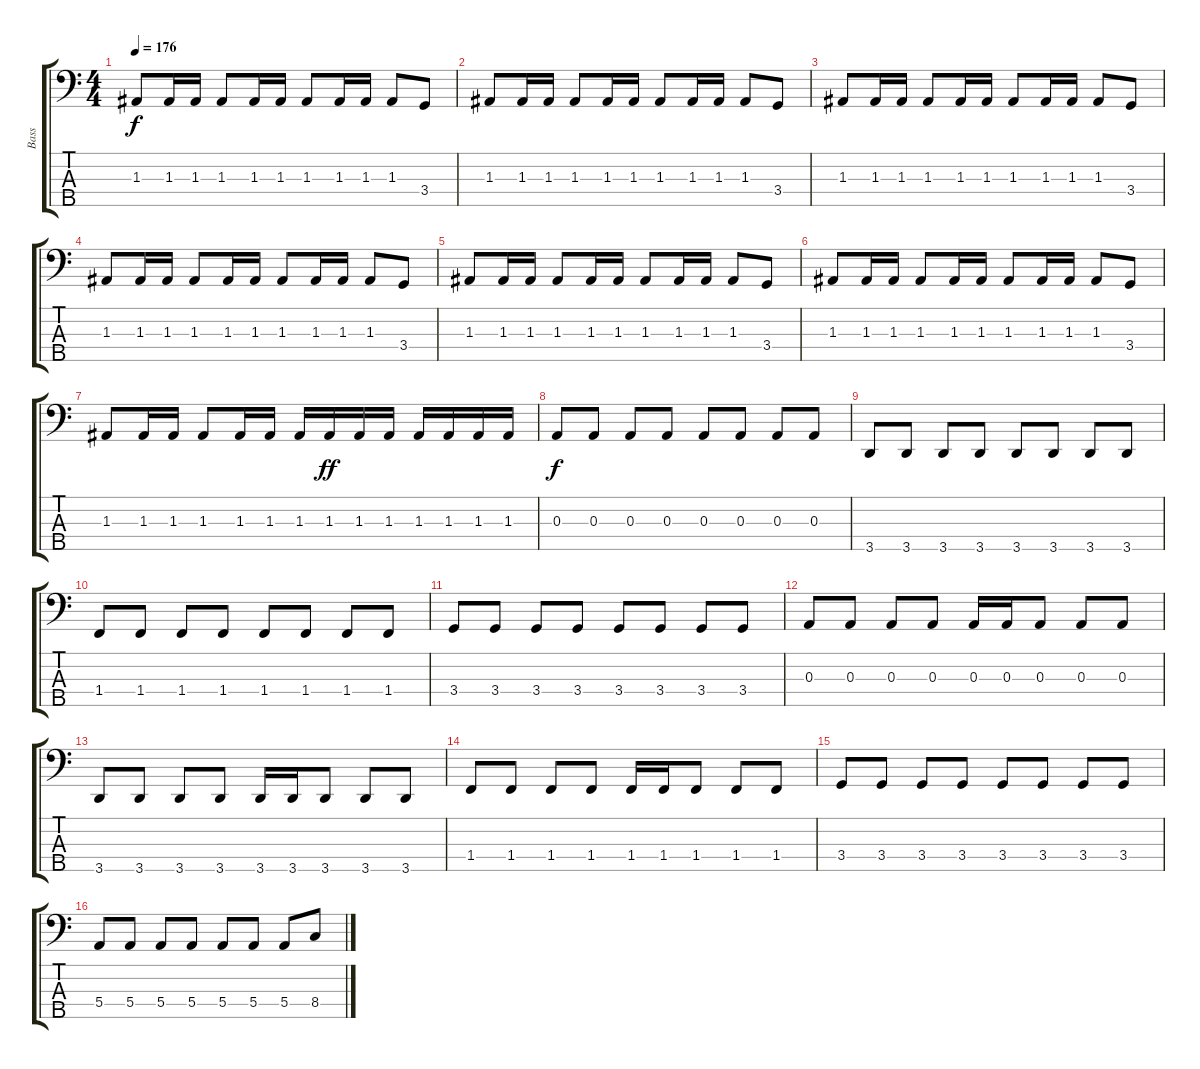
\track ("Bass" "Bass") {instrument electricbassfinger}
\staff {score tabs}
\tuning (G2 D2 A1 E1 B0) {hide}
\ts (4 4)
\tempo 176
\clef f4
\ks c
1.3.8{dy f} 1.3.16 1.3.16 1.3.8 1.3.16 1.3.16 1.3.8 1.3.16 1.3.16 1.3.8 3.4.8 |
1.3.8 1.3.16 1.3.16 1.3.8 1.3.16 1.3.16 1.3.8 1.3.16 1.3.16 1.3.8 3.4.8 |
1.3.8 1.3.16 1.3.16 1.3.8 1.3.16 1.3.16 1.3.8 1.3.16 1.3.16 1.3.8 3.4.8 |
1.3.8 1.3.16 1.3.16 1.3.8 1.3.16 1.3.16 1.3.8 1.3.16 1.3.16 1.3.8 3.4.8 |
1.3.8 1.3.16 1.3.16 1.3.8 1.3.16 1.3.16 1.3.8 1.3.16 1.3.16 1.3.8 3.4.8 |
1.3.8 1.3.16 1.3.16 1.3.8 1.3.16 1.3.16 1.3.8 1.3.16 1.3.16 1.3.8 3.4.8 |
1.3.8 1.3.16 1.3.16 1.3.8 1.3.16 1.3.16 1.3.16 1.3.16{dy ff} 1.3.16 1.3.16 1.3.16 1.3.16 1.3.16 1.3.16 |
0.3.8{dy f} 0.3.8 0.3.8 0.3.8 0.3.8 0.3.8 0.3.8 0.3.8 |
3.5.8 3.5.8 3.5.8 3.5.8 3.5.8 3.5.8 3.5.8 3.5.8 |
1.4.8 1.4.8 1.4.8 1.4.8 1.4.8 1.4.8 1.4.8 1.4.8 |
3.4.8 3.4.8 3.4.8 3.4.8 3.4.8 3.4.8 3.4.8 3.4.8 |
0.3.8 0.3.8 0.3.8 0.3.8 0.3.16 0.3.16 0.3.8 0.3.8 0.3.8 |
3.5.8 3.5.8 3.5.8 3.5.8 3.5.16 3.5.16 3.5.8 3.5.8 3.5.8 |
1.4.8 1.4.8 1.4.8 1.4.8 1.4.16 1.4.16 1.4.8 1.4.8 1.4.8 |
3.4.8 3.4.8 3.4.8 3.4.8 3.4.8 3.4.8 3.4.8 3.4.8 |
5.4.8 5.4.8 5.4.8 5.4.8 5.4.8 5.4.8 5.4.8 8.4.8
